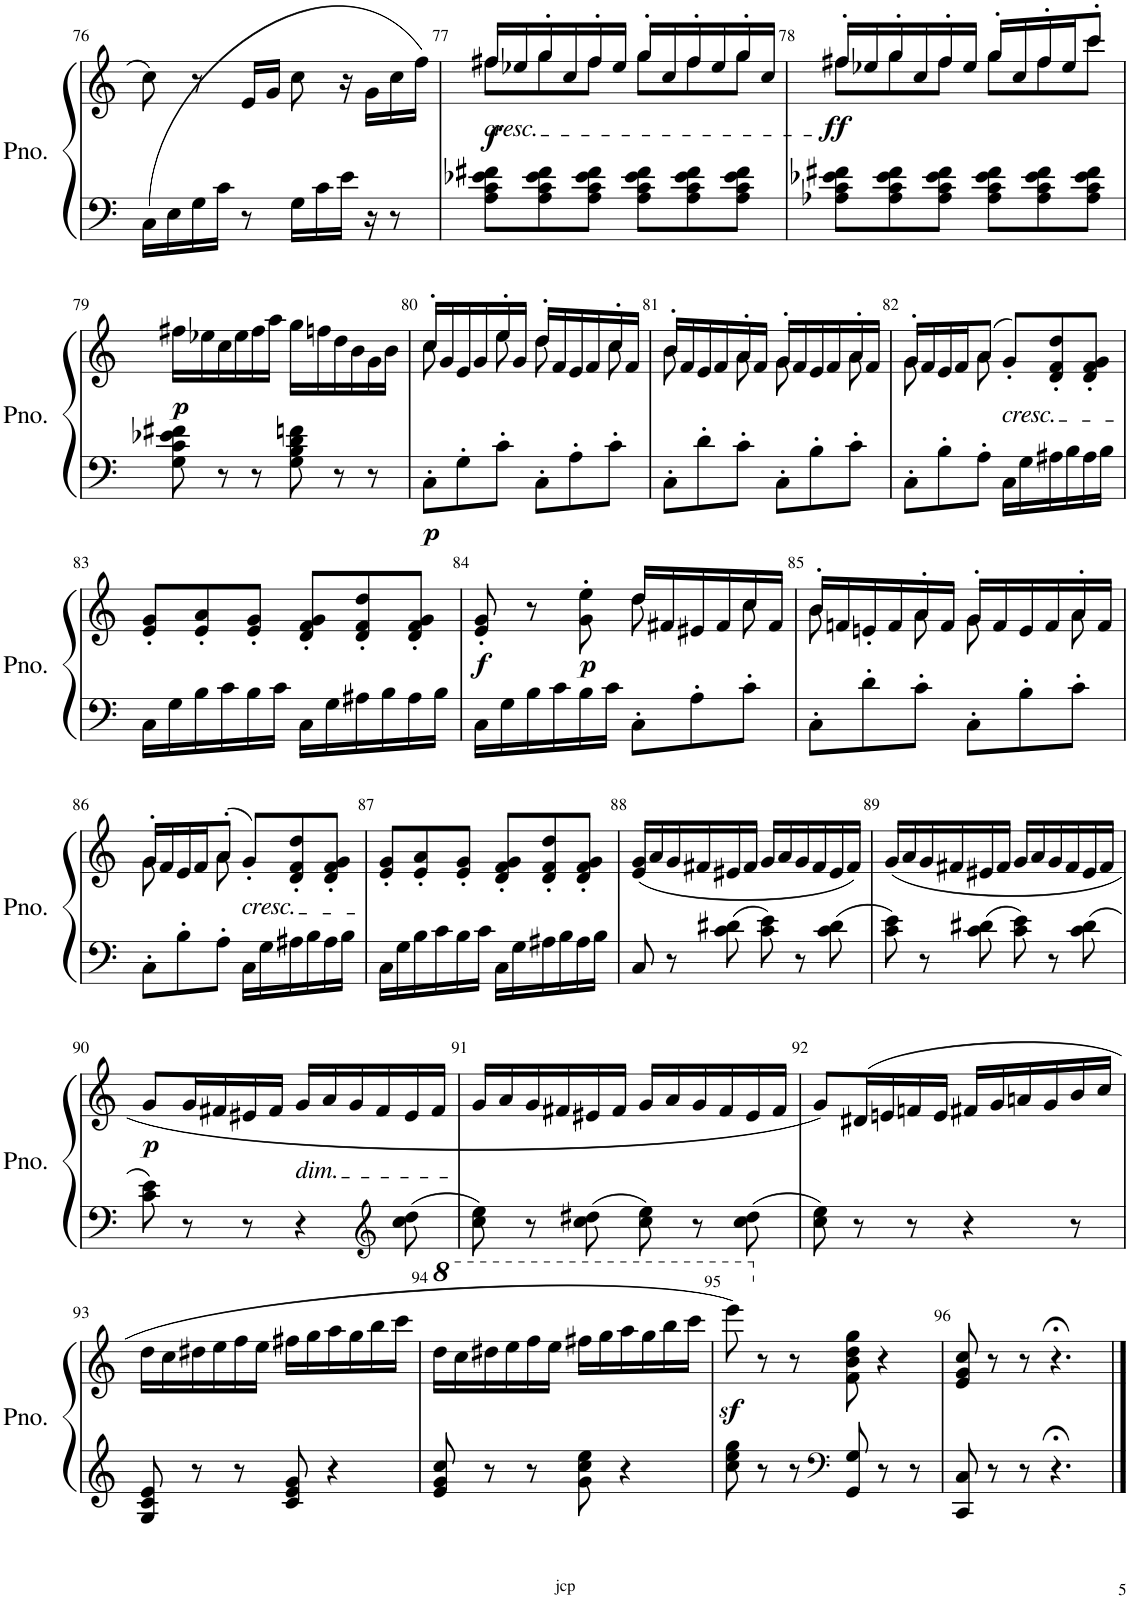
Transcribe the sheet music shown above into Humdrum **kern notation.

**kern	**kern	**dynam
*part1	*part1	*part1
*staff2	*staff1	*staff1/2
*I"Piano	*	*
*I'Pno.	*	*
!!LO:PB:g=z
*clefF4	*clefG2	*
*k[]	*k[]	*
*M6/8	*M6/8	*
=76	=76	=76
(16C\LL	8cc\	.
16E\	.	.
16G\	8r	.
16c\JJ	.	.
8r	16e/LL	.
.	16g/JJ	.
16G\LL	8cc\	.
16c\	.	.
16e\JJ	16r	.
16r	16g\LL	.
8r	16cc\	.
.	(16ff\JJ	.
=77	=77	=77
*	*^	*
!	!LO:TX:b:i:t=cresc.	!	!
!	!	!	!LO:DY:b
8A\ 8c\ 8e-X\ 8f#X\L	16ff#X/LL	8ff#\L	f
.	16ee-X/	.	.
8A\ 8c\ 8e-\ 8f#\	16gg'/	8gg\	.
.	16cc/	.	.
8A\ 8c\ 8e-\ 8f#\J	16ff#'/	8ff#\J	.
.	16ee-/JJ	.	.
8A\ 8c\ 8e-\ 8f#\L	16gg'/LL	8gg\L	.
.	16cc/	.	.
8A\ 8c\ 8e-\ 8f#\	16ff#'/	8ff#\	.
.	16ee-/	.	.
8A\ 8c\ 8e-\ 8f#\J	16gg'/	8gg\J	.
.	16cc/JJ	.	.
=78	=78	=78	=78
!	!	!	!LO:DY:b
8A-X\ 8c\ 8e-X\ 8f#X\L	16ff#X'/LL	8ff#\L	ff
.	16ee-X/	.	.
8A-\ 8c\ 8e-\ 8f#\	16gg'/	8gg\	.
.	16cc/	.	.
8A-\ 8c\ 8e-\ 8f#\J	16ff#'/	8ff#\J	.
.	16ee-/JJ	.	.
8A-\ 8c\ 8e-\ 8f#\L	16gg'/LL	8gg\L	.
.	16cc/	.	.
8A-\ 8c\ 8e-\ 8f#\	16ff#'/	8ff#\	.
.	16ee-/J	.	.
8A-\ 8c\ 8e-\ 8f#\J	8ccc'/J	8ccc\J	.
!!LO:LB:g=z
=79	=79	=79	=79
!	!	!	!LO:DY:b
*	*v	*v	*
8G\ 8c\ 8e-X\ 8f#X\	16ff#X\LL	p
.	16ee-X\	.
8r	16cc\	.
.	16ee-\	.
8r	16ff#\	.
.	16aa\JJ	.
8G\ 8B\ 8d\ 8fn\	16gg\LL	.
.	16ffn\	.
8r	16dd\	.
.	16b\	.
8r	16g\	.
.	16b\JJ	.
=80	=80	=80
*	*^	*
!	!	!	!LO:DY:b=2
8C'\L	16cc'/LL	8cc\	p
.	16g/	.	.
8G'\	16e/	8ryy	.
.	16g/	.	.
8c'\J	16ee'/	8ee\	.
.	16g/JJ	.	.
8C'\L	16dd'/LL	8dd\	.
.	16f/	.	.
8A'\	16e/	8ryy	.
.	16f/	.	.
8c'\J	16cc'/	8cc\	.
.	16f/JJ	.	.
=81	=81	=81	=81
8C'\L	16b'/LL	8b\	.
.	16f/	.	.
8d'\	16e/	8ryy	.
.	16f/	.	.
8c'\J	16a'/	8a\	.
.	16f/JJ	.	.
8C'\L	16g'/LL	8g\	.
.	16f/	.	.
8B'\	16e/	8ryy	.
.	16f/	.	.
8c'\J	16a'/	8a\	.
.	16f/JJ	.	.
=82	=82	=82	=82
8C'\L	16g'/LL	8g\	.
.	16f/	.	.
8B'\	16e/	8ryy	.
.	16f/J	.	.
8A'\J	8a/J	8a\	.
!	!LO:TX:b:i:t=cresc.	!	!
16C\LL	8g'/L)	4.ryy	.
16G\	.	.	.
16A#X\	8d/' 8f/' 8dd/'	.	.
16B\	.	.	.
16A#\	8d/' 8f/' 8g/'J	.	.
16B\JJ	.	.	.
*	*v	*v	*
!!LO:LB:g=z
=83	=83	=83
16C\LL	8e/' 8g/'L	.
16G\	.	.
16B\	8e/' 8a/'	.
16c\	.	.
16B\	8e/' 8g/'J	.
16c\JJ	.	.
16C\LL	8d/' 8f/' 8g/'L	.
16G\	.	.
16A#X\	8d/' 8f/' 8dd/'	.
16B\	.	.
16A#\	8d/' 8f/' 8g/'J	.
16B\JJ	.	.
=84	=84	=84
*	*^	*
!	!	!	!LO:DY:b
16C\LL	8e/' 8g/'	4.ryy	f
16G\	.	.	.
16B\	8r	.	.
16c\	.	.	.
!	!	!	!LO:DY:b
16B\	8g\' 8ee\'	.	p
16c\JJ	.	.	.
8C'\L	16dd/LL	8dd\	.
.	16f#X/	.	.
8A'\	16e#X/	8ryy	.
.	16f#/	.	.
8c'\J	16cc/	8cc\	.
.	16f#/JJ	.	.
=85	=85	=85	=85
8C'\L	16b'/LL	8b\	.
.	16fn/	.	.
8d'\	16en'/	8ryy	.
.	16f/	.	.
8c'\J	16a'/	8a\	.
.	16f/JJ	.	.
8C'\L	16g'/LL	8g\	.
.	16f/	.	.
8B'\	16e/	8ryy	.
.	16f/	.	.
8c'\J	16a'/	8a\	.
.	16f/JJ	.	.
!!LO:LB:g=z	!!
=86	=86	=86	=86
8C'\L	16g'/LL	8g\	.
.	16f/	.	.
8B'\	16e/	8ryy	.
.	16f/J	.	.
8A'\J	(8a'/J	8a\	.
!	!LO:TX:b:i:t=cresc.	!	!
16C\LL	8g'/L)	4.ryy	.
16G\	.	.	.
16A#X\	8d/' 8f/' 8dd/'	.	.
16B\	.	.	.
16A#\	8d/' 8f/' 8g/'J	.	.
16B\JJ	.	.	.
*	*v	*v	*
=87	=87	=87
16C\LL	8e/' 8g/'L	.
16G\	.	.
16B\	8e/' 8a/'	.
16c\	.	.
16B\	8e/' 8g/'J	.
16c\JJ	.	.
16C\LL	8d/' 8f/' 8g/'L	.
16G\	.	.
16A#X\	8d/' 8f/' 8dd/'	.
16B\	.	.
16A#\	8d/' 8f/' 8g/'J	.
16B\JJ	.	.
=88	=88	=88
8C/	(16e/ 16g/LL	.
.	16a/	.
8r	16g/	.
.	16f#X/	.
8c\ 8d#X\	16e#X/	.
.	16f#/JJ	.
8c\ 8e\	16g/LL	.
.	16a/	.
8r	16g/	.
.	16f#/	.
8c\ 8d#\	16e#/	.
.	16f#/JJ)	.
=89	=89	=89
8c\ 8e\	(16g/LL	.
.	16a/	.
8r	16g/	.
.	16f#X/	.
8c\ 8d#X\	16e#X/	.
.	16f#/JJ	.
8c\ 8e\	16g/LL	.
.	16a/	.
8r	16g/	.
.	16f#/	.
8c\ 8d#\	16e#/	.
.	16f#/JJ	.
!!LO:LB:g=z
=90	=90	=90
!	!	!LO:DY:b
8c\ 8e\	8g/L	p
8r	16g/L	.
.	16f#X/	.
8r	16e#X/	.
.	16f#/JJ	.
!	!LO:TX:b:i:t=dim.	!
4r	16g/LL	.
.	16a/	.
.	16g/	.
.	16f#/	.
*clefG2	*	*
8cc\ 8dd\	16e#/	.
.	16f#/JJ	.
=91	=91	=91
8cc\ 8ee\	16g/LL	.
.	16a/	.
8r	16g/	.
.	16f#X/	.
8cc\ 8dd#X\	16e#X/	.
.	16f#/JJ	.
8cc\ 8ee\	16g/LL	.
.	16a/	.
8r	16g/	.
.	16f#/	.
8cc\ 8dd#\	16e#/	.
.	16f#/JJ	.
=92	=92	=92
8cc\ 8ee\	8g/L)	.
8r	(16d#X/L	.
.	16en/	.
8r	16fn/	.
.	16e/JJ	.
4r	16f#X/LL	.
.	16g/	.
.	16an/	.
.	16g/	.
8r	16b/	.
.	16cc/JJ	.
!!LO:LB:g=z
=93	=93	=93
8G/ 8c/ 8e/	16dd\LL	.
.	16cc\	.
8r	16dd#X\	.
.	16ee\	.
8r	16ff\	.
.	16ee\JJ	.
8c/ 8e/ 8g/	16ff#X\LL	.
.	16gg\	.
4r	16aa\	.
.	16gg\	.
.	16bb\	.
.	16ccc\JJ	.
=94	=94	=94
*	*8va	*
8e/ 8g/ 8cc/	16ddd\LL	.
.	16ccc\	.
8r	16ddd#X\	.
.	16eee\	.
8r	16fff\	.
.	16eee\JJ	.
8g\ 8cc\ 8ee\	16fff#X\LL	.
.	16ggg\	.
4r	16aaa\	.
.	16ggg\	.
.	16bbb\	.
.	16cccc\JJ	.
=95	=95	=95
8cc\ 8ee\ 8gg\	8eeeez<\)	.
*	*X8va	*
8r	8r	.
8r	8r	.
*clefF4	*	*
8GG/ 8G/	8f\ 8b\ 8dd\ 8gg\	.
8r	4r	.
8r	.	.
=96	=96	=96
8CC/ 8C/	8e/ 8g/ 8cc/	.
8r	8r	.
8r	8r	.
4.r;<	4.r;<	.
==	==	==
*-	*-	*-
